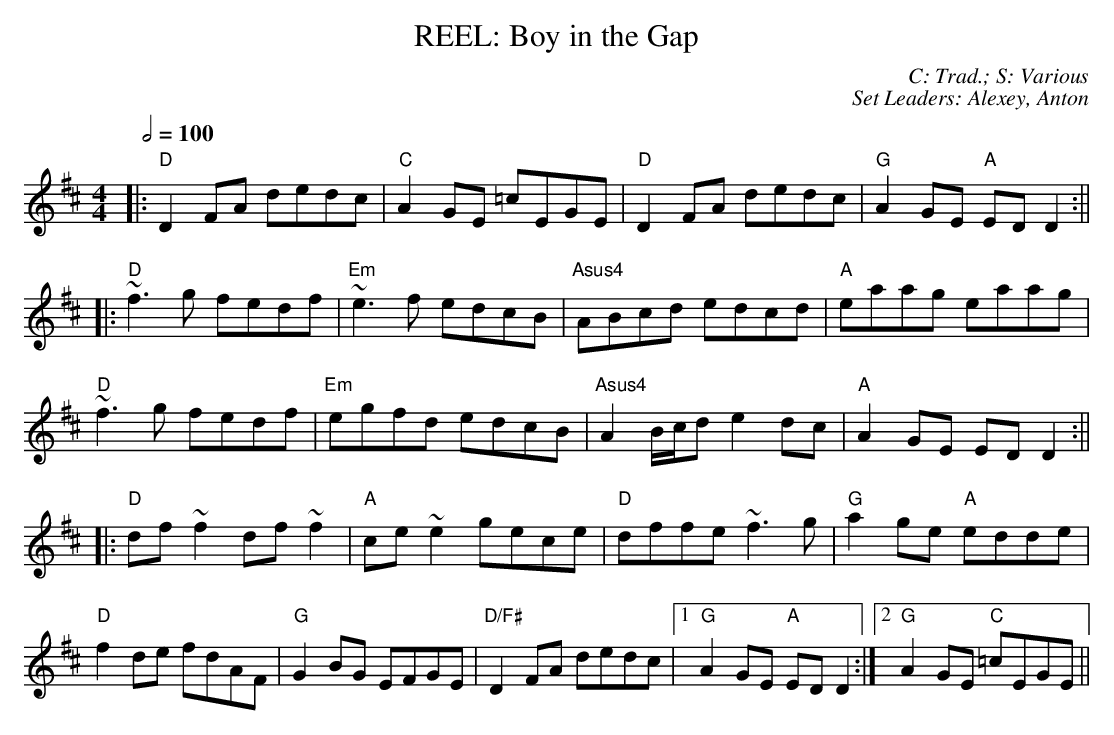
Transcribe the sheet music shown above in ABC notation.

X:1
T: REEL: Boy in the Gap
C: C: Trad.; S: Various
C: Set Leaders: Alexey, Anton
M: 4/4
L: 1/8
Q: 1/2=100
K: Dmaj
|:"D"D2 FA dedc|"C"A2 GE =cEGE|"D"D2 FA dedc|"G"A2 GE "A"ED D2:||
|:"D"~f3g fedf|"Em"~e3f edcB|"Asus4"ABcd edcd|"A"eaag eaag|
"D"~f3g fedf|"Em"egfd edcB|"Asus4"A2 B/c/d e2 dc|"A"A2 GE ED D2:||
|:"D"df~f2 df~f2|"A"ce~e2 gece|"D"dffe ~f3g|"G"a2 ge "A"edde|
"D"f2 de fdAF|"G"G2 BG EFGE|"D/F#"D2 FA dedc|1 "G"A2 GE "A"ED D2:|2 "G"A2 GE "C"=cEGE||
